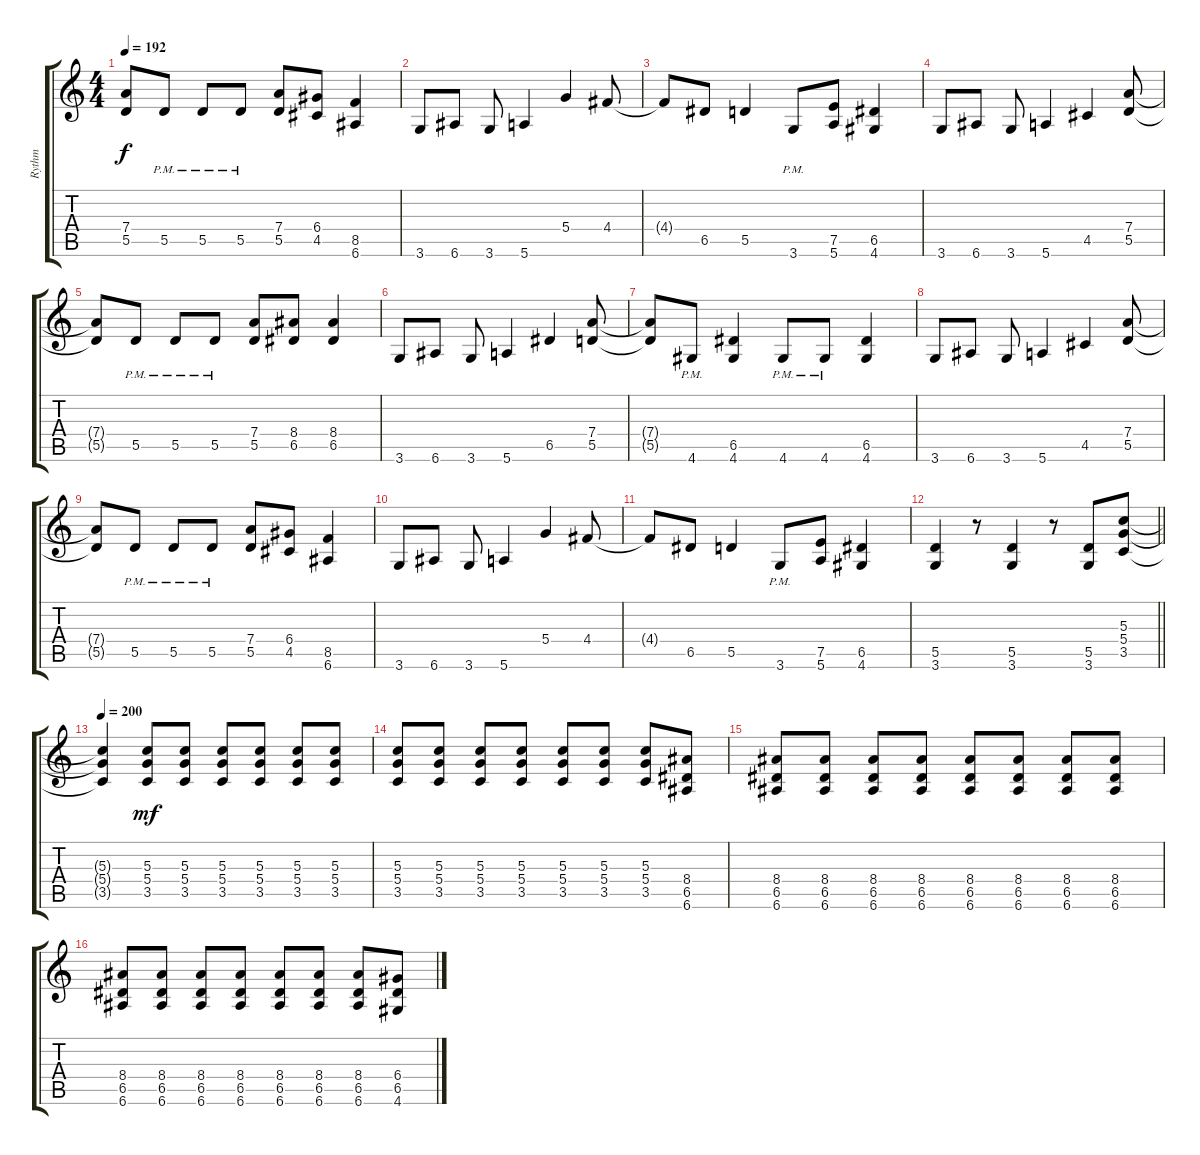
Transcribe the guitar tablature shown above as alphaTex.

\track ("Rythm" "Rythm") {instrument overdrivenguitar}
\staff {score tabs}
\tuning (E4 B3 G3 D3 A2 E2) {hide}
\ts (4 4)
\tempo 192
\clef g2
\ks c
(7.4{t} 5.5{t}).8{dy f} 5.5{pm}.8 5.5{pm}.8 5.5{pm}.8 (7.4 5.5).8 (6.4 4.5).8 (8.5 6.6).4 |
3.6.8 6.6.8 3.6.8 5.6.4 5.4.4 4.4.8 |
4.4{t}.8 6.5.8 5.5.4 3.6{pm}.8 (7.5 5.6).8 (6.5 4.6).4 |
3.6.8 6.6.8 3.6.8 5.6.4 4.5.4 (7.4 5.5).8 |
(7.4{t} 5.5{t}).8 5.5{pm}.8 5.5{pm}.8 5.5{pm}.8 (7.4 5.5).8 (8.4 6.5).8 (8.4 6.5).4 |
3.6.8 6.6.8 3.6.8 5.6.4 6.5.4 (7.4 5.5).8 |
(7.4{t} 5.5{t}).8 4.6{pm}.8 (6.5 4.6).4 4.6{pm}.8 4.6{pm}.8 (6.5 4.6).4 |
3.6.8 6.6.8 3.6.8 5.6.4 4.5.4 (7.4 5.5).8 |
(7.4{t} 5.5{t}).8 5.5{pm}.8 5.5{pm}.8 5.5{pm}.8 (7.4 5.5).8 (6.4 4.5).8 (8.5 6.6).4 |
3.6.8 6.6.8 3.6.8 5.6.4 5.4.4 4.4.8 |
4.4{t}.8 6.5.8 5.5.4 3.6{pm}.8 (7.5 5.6).8 (6.5 4.6).4 |
\barLineRight lightlight
(5.5 3.6).4 r.8 (5.5 3.6).4 r.8 (5.5 3.6).8 (5.3 5.4 3.5).8 |
\tempo 200
(5.3{t} 5.4{t} 3.5{t}).4 (5.3 5.4 3.5).8{dy mf} (5.3 5.4 3.5).8 (5.3 5.4 3.5).8 (5.3 5.4 3.5).8 (5.3 5.4 3.5).8 (5.3 5.4 3.5).8 |
(5.3 5.4 3.5).8 (5.3 5.4 3.5).8 (5.3 5.4 3.5).8 (5.3 5.4 3.5).8 (5.3 5.4 3.5).8 (5.3 5.4 3.5).8 (5.3 5.4 3.5).8 (8.4 6.5 6.6).8 |
(8.4 6.5 6.6).8 (8.4 6.5 6.6).8 (8.4 6.5 6.6).8 (8.4 6.5 6.6).8 (8.4 6.5 6.6).8 (8.4 6.5 6.6).8 (8.4 6.5 6.6).8 (8.4 6.5 6.6).8 |
(8.4 6.5 6.6).8 (8.4 6.5 6.6).8 (8.4 6.5 6.6).8 (8.4 6.5 6.6).8 (8.4 6.5 6.6).8 (8.4 6.5 6.6).8 (8.4 6.5 6.6).8 (6.4 6.5 4.6).8
